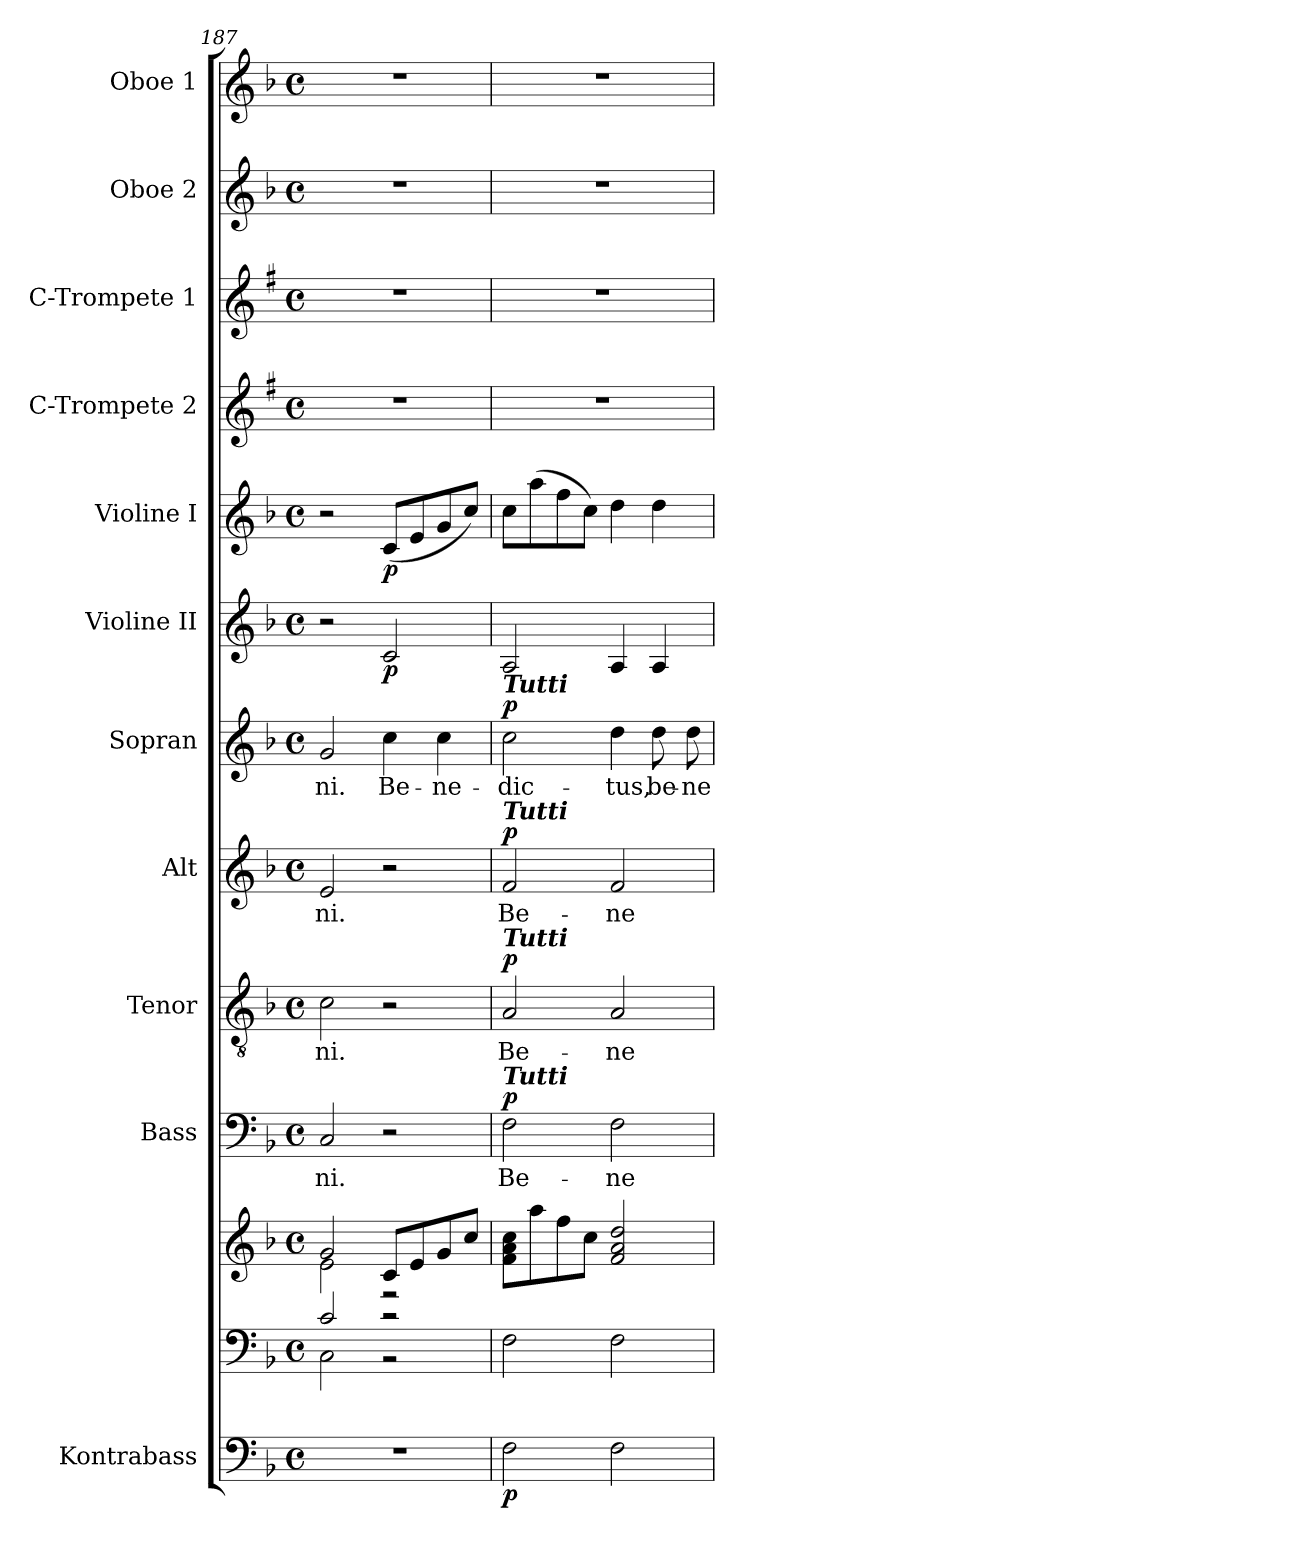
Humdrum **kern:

**kern	**dynam	**kern	**kern	**kern	**text	**dynam	**kern	**text	**dynam	**kern	**text	**dynam	**kern	**text	**dynam	**kern	**dynam	**kern	**dynam	**kern	**kern	**kern	**kern
*part12	*part12	*part11	*part11	*part10	*part10	*part10	*part9	*part9	*part9	*part8	*part8	*part8	*part7	*part7	*part7	*part6	*part6	*part5	*part5	*part4	*part3	*part2	*part1
*staff13	*staff13	*staff12	*staff11	*staff10	*staff10	*staff10	*staff9	*staff9	*staff9	*staff8	*staff8	*staff8	*staff7	*staff7	*staff7	*staff6	*staff6	*staff5	*staff5	*staff4	*staff3	*staff2	*staff1
*I"Kontrabass	*	*	*	*I"Bass	*	*	*I"Tenor	*	*	*I"Alt	*	*	*I"Sopran	*	*	*I"Violine II	*	*I"Violine I	*	*I"C-Trompete 2	*I"C-Trompete 1	*I"Oboe 2	*I"Oboe 1
*I'Kb.	*	*	*	*I'B.	*	*	*I'T.	*	*	*I'A.	*	*	*I'S.	*	*	*I'Vl. II	*	*I'Vl. I	*	*I'C Trp. 2	*I'C Trp. 1	*I'Ob. 2	*I'Ob. 1
*clefF4	*	*clefF4	*clefG2	*clefF4	*	*	*clefGv2	*	*	*clefG2	*	*	*clefG2	*	*	*clefG2	*	*clefG2	*	*clefG2	*clefG2	*clefG2	*clefG2
*ITrd7c12	*	*	*	*	*	*	*	*	*	*	*	*	*	*	*	*	*	*	*	*ITrd1c2	*ITrd1c2	*	*
*k[b-]	*	*k[b-]	*k[b-]	*k[b-]	*	*	*k[b-]	*	*	*k[b-]	*	*	*k[b-]	*	*	*k[b-]	*	*k[b-]	*	*k[b-]	*k[b-]	*k[b-]	*k[b-]
*F:	*	*F:	*F:	*F:	*	*	*F:	*	*	*F:	*	*	*F:	*	*	*F:	*	*F:	*	*F:	*F:	*F:	*F:
*M4/4	*	*M4/4	*M4/4	*M4/4	*	*	*M4/4	*	*	*M4/4	*	*	*M4/4	*	*	*M4/4	*	*M4/4	*	*M4/4	*M4/4	*M4/4	*M4/4
*met(c)	*	*met(c)	*met(c)	*met(c)	*	*	*met(c)	*	*	*met(c)	*	*	*met(c)	*	*	*met(c)	*	*met(c)	*	*met(c)	*met(c)	*met(c)	*met(c)
=187	=187	=187	=187	=187	=187	=187	=187	=187	=187	=187	=187	=187	=187	=187	=187	=187	=187	=187	=187	=187	=187	=187	=187
*	*	*^	*^	*	*	*	*	*	*	*	*	*	*	*	*	*	*	*	*	*	*	*	*
!	!	!	!	!	!	!	!LO:LY:b	!	!	!LO:LY:b	!	!	!LO:LY:b	!	!	!LO:LY:b	!	!	!	!	!	!	!	!	!
1r	.	2c/	2C\	2g/	2e\	2C/	-ni.	.	2c\	-ni.	.	2e/	-ni.	.	2g/	-ni.	.	2r	.	2r	.	1r	1r	1r	1r
!	!	!	!	!	!	!	!	!	!	!	!	!	!	!	!	!LO:LY:b	!	!	!LO:DY:b	!	!LO:DY:b	!	!	!	!
.	.	2r	2r	8c/L	2rG	2r	.	.	2r	.	.	2r	.	.	4cc\	Be-	.	2c/	p	(<8c/L	p	.	.	.	.
.	.	.	.	8e/	.	.	.	.	.	.	.	.	.	.	.	.	.	.	.	8e/	.	.	.	.	.
!	!	!	!	!	!	!	!	!	!	!	!	!	!	!	!	!LO:LY:b	!	!	!	!	!	!	!	!	!
.	.	.	.	8g/	.	.	.	.	.	.	.	.	.	.	4cc\	-ne-	.	.	.	8g/	.	.	.	.	.
.	.	.	.	8cc/J	.	.	.	.	.	.	.	.	.	.	.	.	.	.	.	8cc/J)	.	.	.	.	.
*	*	*v	*v	*	*	*	*	*	*	*	*	*	*	*	*	*	*	*	*	*	*	*	*	*	*
*	*	*	*v	*v	*	*	*	*	*	*	*	*	*	*	*	*	*	*	*	*	*	*	*	*
=188	=188	=188	=188	=188	=188	=188	=188	=188	=188	=188	=188	=188	=188	=188	=188	=188	=188	=188	=188	=188	=188	=188	=188
!	!	!	!	!	!	!	!	!	!	!	!	!	!LO:TX:a:Bi:t=Tutti	!	!	!	!	!	!	!	!	!	!
!	!	!	!	!	!	!	!	!	!	!LO:TX:a:Bi:t=Tutti	!	!	!	!	!	!	!	!	!	!	!	!	!
!	!	!	!	!	!	!	!LO:TX:a:Bi:t=Tutti	!	!	!	!	!	!	!	!	!	!	!	!	!	!	!	!
!	!	!	!	!LO:TX:a:Bi:t=Tutti	!	!	!	!	!	!	!	!	!	!	!	!	!	!	!	!	!	!	!
!	!LO:DY:b	!	!	!	!LO:LY:b	!LO:DY:a	!	!LO:LY:b	!LO:DY:a	!	!LO:LY:b	!LO:DY:a	!	!LO:LY:b	!LO:DY:a	!	!	!	!	!	!	!	!
2FF\	p	2F\	8f\ 8a\ 8cc\L	2F\	Be-	p	2A/	Be-	p	2f/	Be-	p	2cc\	-dic-	p	2A/	.	8cc\L	.	1r	1r	1r	1r
.	.	.	8aa\	.	.	.	.	.	.	.	.	.	.	.	.	.	.	(>8aa\	.	.	.	.	.
.	.	.	8ff\	.	.	.	.	.	.	.	.	.	.	.	.	.	.	8ff\	.	.	.	.	.
.	.	.	8cc\J	.	.	.	.	.	.	.	.	.	.	.	.	.	.	8cc\J)	.	.	.	.	.
!	!	!	!	!	!LO:LY:b	!	!	!LO:LY:b	!	!	!LO:LY:b	!	!	!LO:LY:b	!	!	!	!	!	!	!	!	!
2FF\	.	2F\	2f/ 2a/ 2dd/	2F\	-ne-	.	2A/	-ne-	.	2f/	-ne-	.	4dd\	-tus,	.	4A/	.	4dd\	.	.	.	.	.
!	!	!	!	!	!	!	!	!	!	!	!	!	!	!LO:LY:b	!	!	!	!	!	!	!	!	!
.	.	.	.	.	.	.	.	.	.	.	.	.	8dd\	be-	.	4A/	.	4dd\	.	.	.	.	.
!	!	!	!	!	!	!	!	!	!	!	!	!	!	!LO:LY:b	!	!	!	!	!	!	!	!	!
.	.	.	.	.	.	.	.	.	.	.	.	.	8dd\	-ne-	.	.	.	.	.	.	.	.	.
=	=	=	=	=	=	=	=	=	=	=	=	=	=	=	=	=	=	=	=	=	=	=	=
*-	*-	*-	*-	*-	*-	*-	*-	*-	*-	*-	*-	*-	*-	*-	*-	*-	*-	*-	*-	*-	*-	*-	*-
